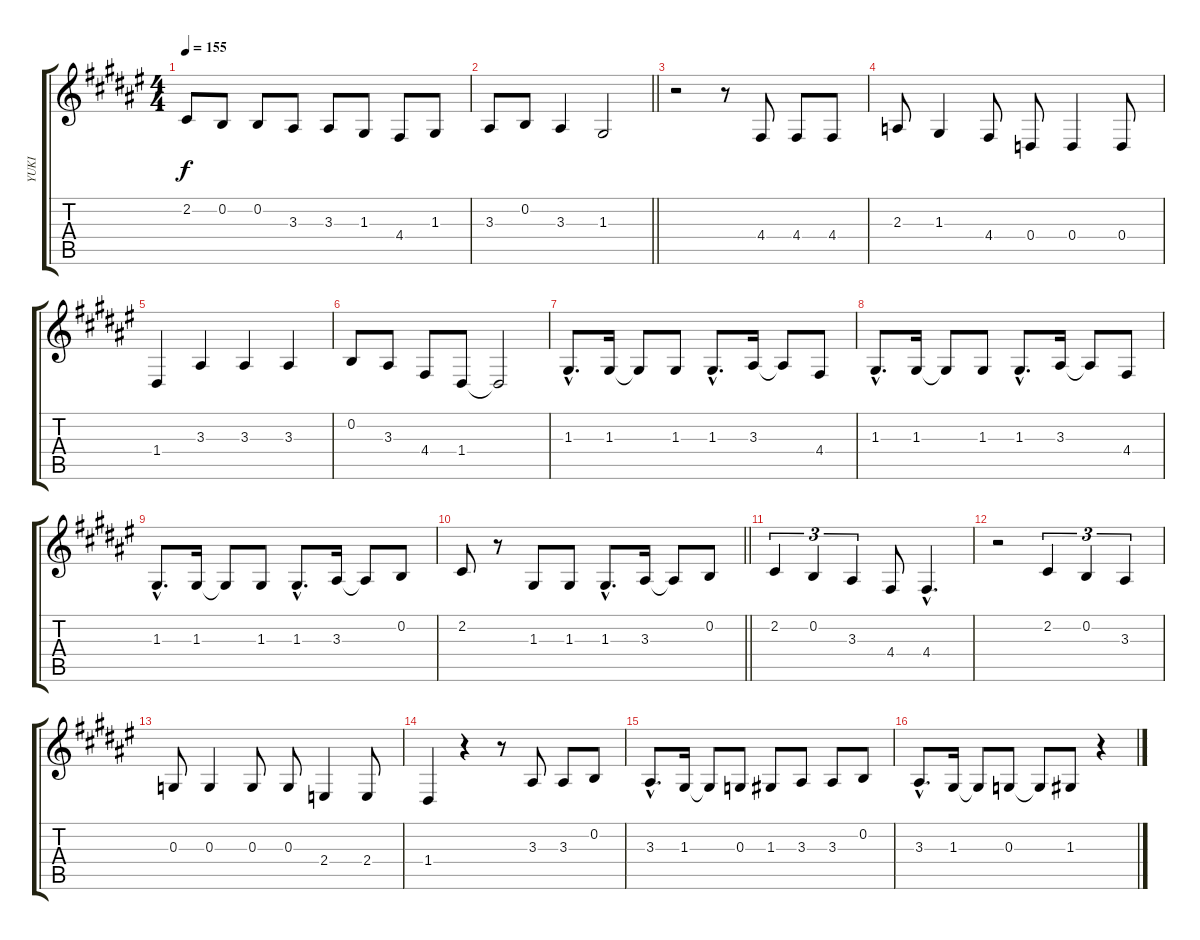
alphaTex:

\track ("YUKI" "YUKI") {instrument sopranosax}
\staff {score tabs}
\tuning (E4 B3 G3 D3 A2 E2) {hide}
\ts (4 4)
\tempo 155
\clef g2
\ks f#
2.2.8{dy f} 0.2.8 0.2.8 3.3.8 3.3.8 1.3.8 4.4.8 1.3.8 |
\barLineRight lightlight
3.3.8 0.2.8 3.3.4 1.3.2 |
r.2 r.8 4.4.8 4.4.8 4.4.8 |
2.3.8 1.3.4 4.4.8 0.4.8 0.4.4 0.4.8 |
1.4.4 3.3.4 3.3.4 3.3.4 |
0.2.8 3.3.8 4.4.8 1.4.8 1.4{t}.2 |
1.3{hac}.8{d} 1.3.16 1.3{t}.8 1.3.8 1.3{hac}.8{d} 3.3.16 3.3{t}.8 4.4.8 |
1.3{hac}.8{d} 1.3.16 1.3{t}.8 1.3.8 1.3{hac}.8{d} 3.3.16 3.3{t}.8 4.4.8 |
1.3{hac}.8{d} 1.3.16 1.3{t}.8 1.3.8 1.3{hac}.8{d} 3.3.16 3.3{t}.8 0.2.8 |
\barLineRight lightlight
2.2.8 r.8 1.3.8 1.3.8 1.3{hac}.8{d} 3.3.16 3.3{t}.8 0.2.8 |
2.2.4{tu (3 2)} 0.2.4{tu (3 2)} 3.3.4{tu (3 2)} 4.4.8 4.4{hac}.4{d} |
r.2 2.2.4{tu (3 2)} 0.2.4{tu (3 2)} 3.3.4{tu (3 2)} |
0.3.8 0.3.4 0.3.8 0.3.8 2.4.4 2.4.8 |
1.4.4 r.4 r.8 3.3.8 3.3.8 0.2.8 |
3.3{hac}.8{d} 1.3.16 1.3{t}.8 0.3.8 1.3.8 3.3.8 3.3.8 0.2.8 |
3.3{hac}.8{d} 1.3.16 1.3{t}.8 0.3.8 0.3{t}.8 1.3.8 r.4
